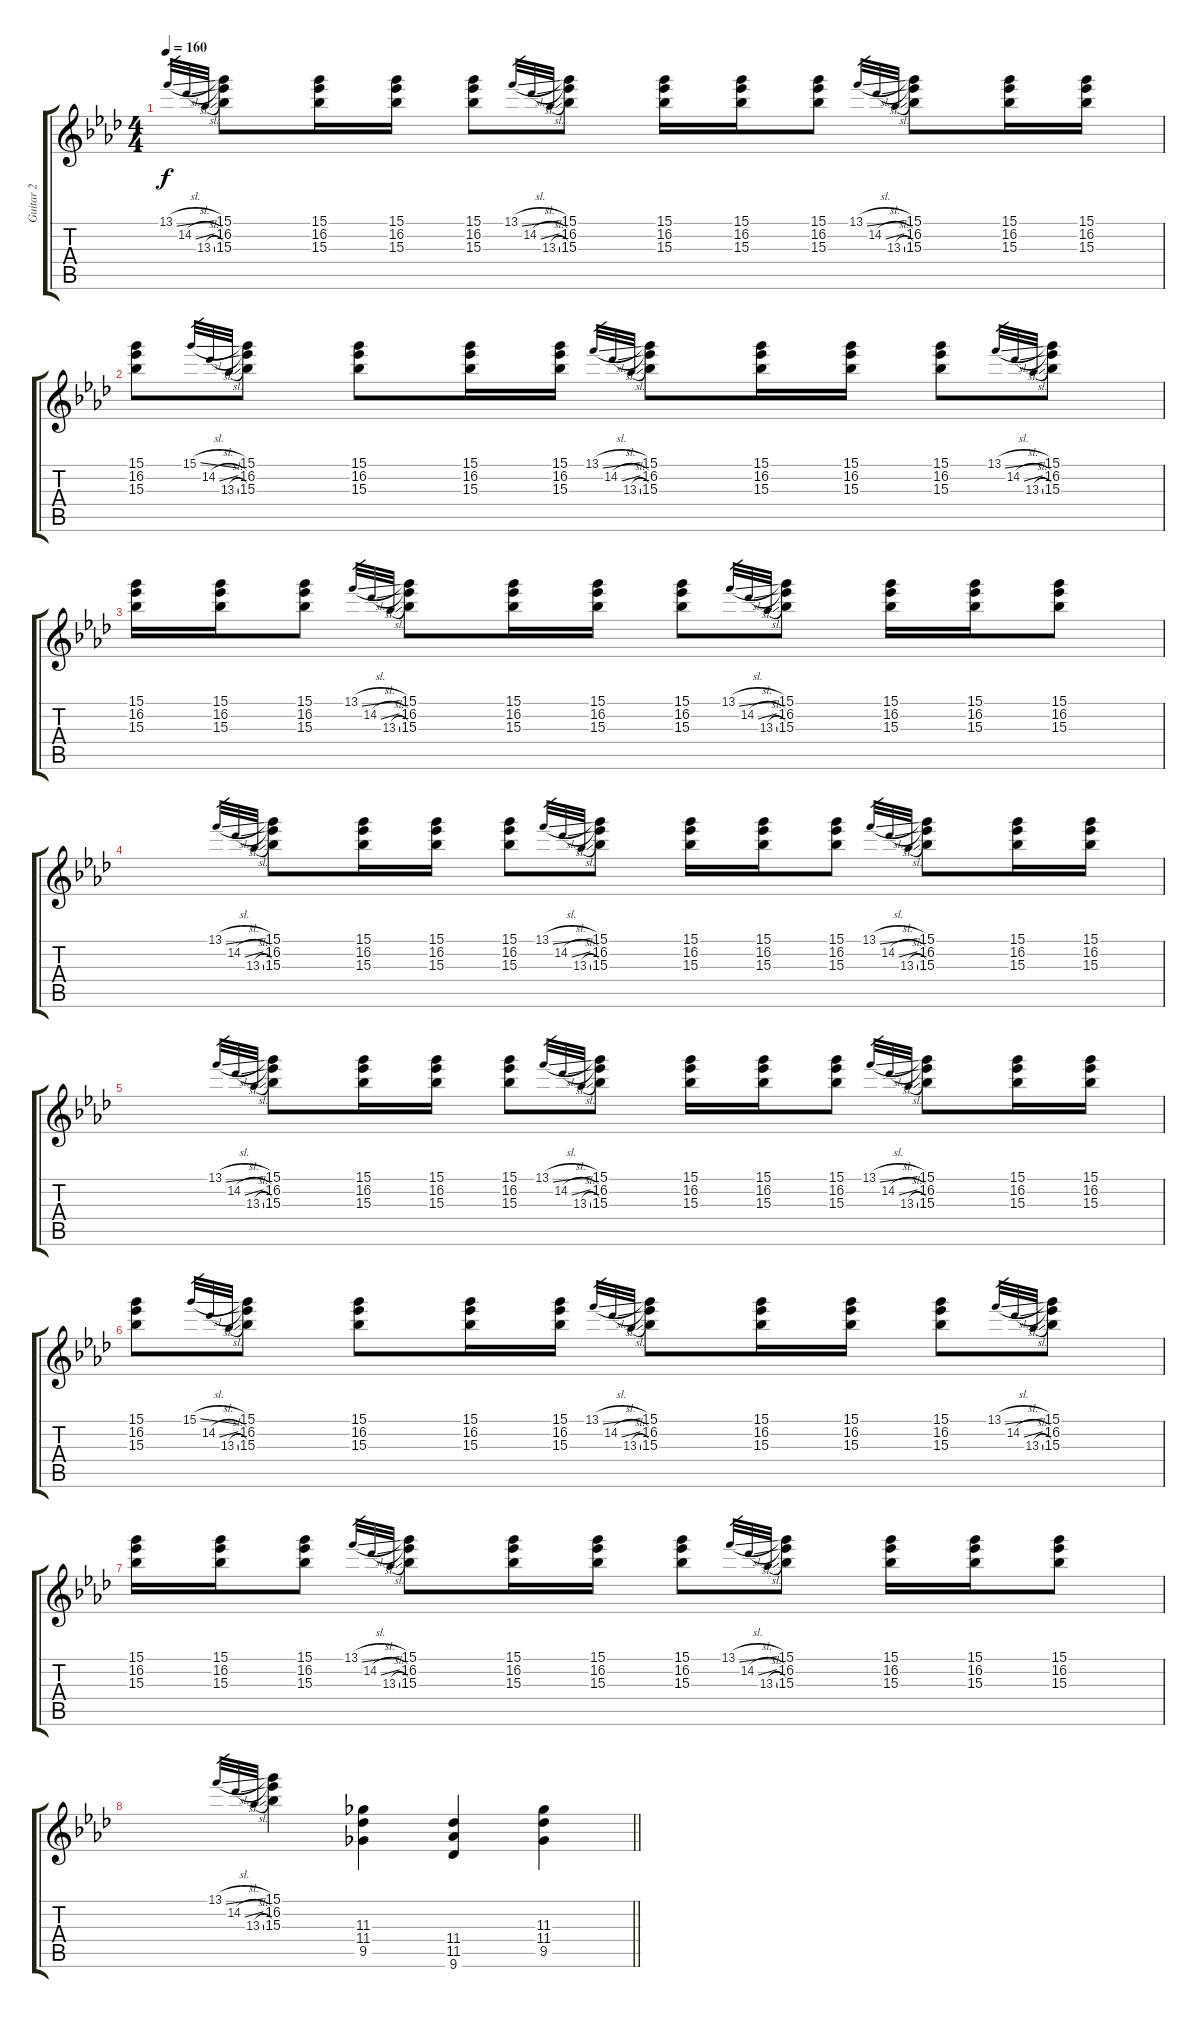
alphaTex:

\track ("Guitar 2" "Guitar 2") {instrument distortionguitar}
\staff {score tabs}
\tuning (E4 B3 G3 D3 A2 E2) {hide}
\ts (4 4)
\tempo 160
\clef g2
\ks ab
13.1{sl}.32{gr dy f} 14.2{sl}.32{gr} 13.3{sl}.32{gr} (15.1 16.2 15.3).8 (15.1 16.2 15.3).16 (15.1 16.2 15.3).16 (15.1 16.2 15.3).8 13.1{sl}.32{gr} 14.2{sl}.32{gr} 13.3{sl}.32{gr} (15.1 16.2 15.3).8 (15.1 16.2 15.3).16 (15.1 16.2 15.3).16 (15.1 16.2 15.3).8 13.1{sl}.32{gr} 14.2{sl}.32{gr} 13.3{sl}.32{gr} (15.1 16.2 15.3).8 (15.1 16.2 15.3).16 (15.1 16.2 15.3).16 |
(15.1 16.2 15.3).8 15.1{sl}.32{gr} 14.2{sl}.32{gr} 13.3{sl}.32{gr} (15.1 16.2 15.3).8 (15.1 16.2 15.3).8 (15.1 16.2 15.3).16 (15.1 16.2 15.3).16 13.1{sl}.32{gr} 14.2{sl}.32{gr} 13.3{sl}.32{gr} (15.1 16.2 15.3).8 (15.1 16.2 15.3).16 (15.1 16.2 15.3).16 (15.1 16.2 15.3).8 13.1{sl}.32{gr} 14.2{sl}.32{gr} 13.3{sl}.32{gr} (15.1 16.2 15.3).8 |
(15.1 16.2 15.3).16 (15.1 16.2 15.3).16 (15.1 16.2 15.3).8 13.1{sl}.32{gr} 14.2{sl}.32{gr} 13.3{sl}.32{gr} (15.1 16.2 15.3).8 (15.1 16.2 15.3).16 (15.1 16.2 15.3).16 (15.1 16.2 15.3).8 13.1{sl}.32{gr} 14.2{sl}.32{gr} 13.3{sl}.32{gr} (15.1 16.2 15.3).8 (15.1 16.2 15.3).16 (15.1 16.2 15.3).16 (15.1 16.2 15.3).8 |
13.1{sl}.32{gr} 14.2{sl}.32{gr} 13.3{sl}.32{gr} (15.1 16.2 15.3).8 (15.1 16.2 15.3).16 (15.1 16.2 15.3).16 (15.1 16.2 15.3).8 13.1{sl}.32{gr} 14.2{sl}.32{gr} 13.3{sl}.32{gr} (15.1 16.2 15.3).8 (15.1 16.2 15.3).16 (15.1 16.2 15.3).16 (15.1 16.2 15.3).8 13.1{sl}.32{gr} 14.2{sl}.32{gr} 13.3{sl}.32{gr} (15.1 16.2 15.3).8 (15.1 16.2 15.3).16 (15.1 16.2 15.3).16 |
13.1{sl}.32{gr} 14.2{sl}.32{gr} 13.3{sl}.32{gr} (15.1 16.2 15.3).8 (15.1 16.2 15.3).16 (15.1 16.2 15.3).16 (15.1 16.2 15.3).8 13.1{sl}.32{gr} 14.2{sl}.32{gr} 13.3{sl}.32{gr} (15.1 16.2 15.3).8 (15.1 16.2 15.3).16 (15.1 16.2 15.3).16 (15.1 16.2 15.3).8 13.1{sl}.32{gr} 14.2{sl}.32{gr} 13.3{sl}.32{gr} (15.1 16.2 15.3).8 (15.1 16.2 15.3).16 (15.1 16.2 15.3).16 |
(15.1 16.2 15.3).8 15.1{sl}.32{gr} 14.2{sl}.32{gr} 13.3{sl}.32{gr} (15.1 16.2 15.3).8 (15.1 16.2 15.3).8 (15.1 16.2 15.3).16 (15.1 16.2 15.3).16 13.1{sl}.32{gr} 14.2{sl}.32{gr} 13.3{sl}.32{gr} (15.1 16.2 15.3).8 (15.1 16.2 15.3).16 (15.1 16.2 15.3).16 (15.1 16.2 15.3).8 13.1{sl}.32{gr} 14.2{sl}.32{gr} 13.3{sl}.32{gr} (15.1 16.2 15.3).8 |
(15.1 16.2 15.3).16 (15.1 16.2 15.3).16 (15.1 16.2 15.3).8 13.1{sl}.32{gr} 14.2{sl}.32{gr} 13.3{sl}.32{gr} (15.1 16.2 15.3).8 (15.1 16.2 15.3).16 (15.1 16.2 15.3).16 (15.1 16.2 15.3).8 13.1{sl}.32{gr} 14.2{sl}.32{gr} 13.3{sl}.32{gr} (15.1 16.2 15.3).8 (15.1 16.2 15.3).16 (15.1 16.2 15.3).16 (15.1 16.2 15.3).8 |
\barLineRight lightlight
13.1{sl}.32{gr} 14.2{sl}.32{gr} 13.3{sl}.32{gr} (15.1 16.2 15.3).4 (11.3 11.4 9.5).4 (11.4 11.5 9.6).4 (11.3 11.4 9.5).4
